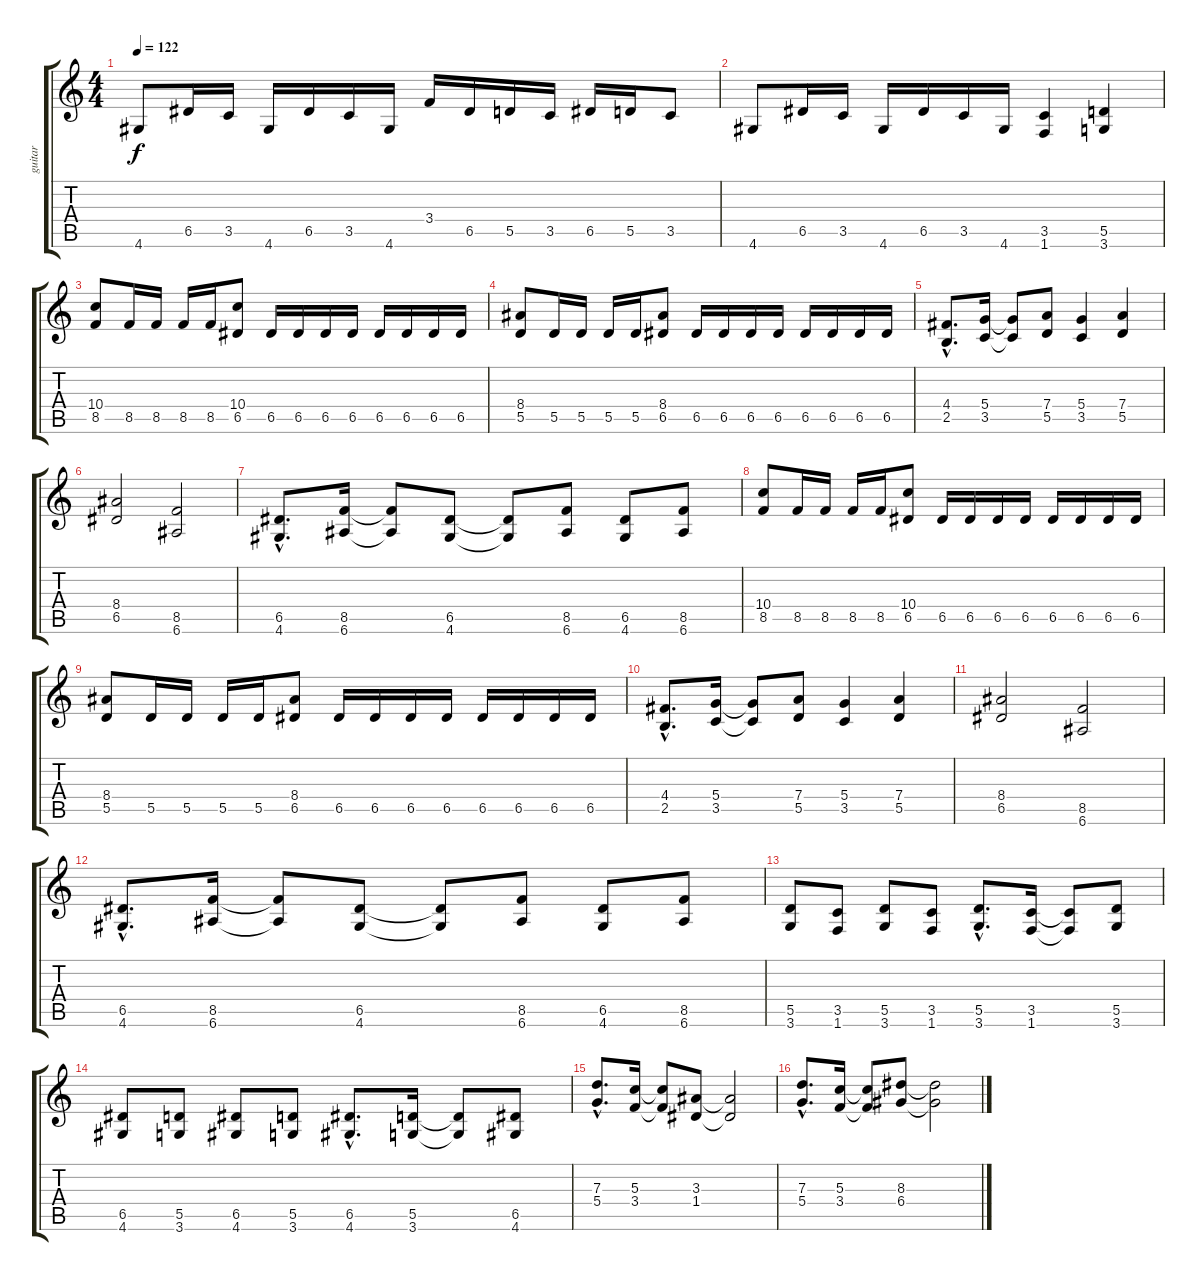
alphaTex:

\track ("guitar" "guitar") {instrument overdrivenguitar}
\staff {score tabs}
\tuning (E4 B3 G3 D3 A2 E2) {hide}
\ts (4 4)
\tempo 122
\clef g2
\ks c
4.6.8{dy f balance 16} 6.5.16 3.5.16 4.6.16 6.5.16 3.5.16 4.6.16 3.4.16 6.5.16 5.5.16 3.5.16 6.5.16 5.5.16 3.5.8 |
4.6.8{balance 8} 6.5.16 3.5.16 4.6.16 6.5.16 3.5.16 4.6.16 (3.5 1.6).4 (5.5 3.6).4 |
(10.4 8.5).8 8.5.16 8.5.16 8.5.16 8.5.16 (10.4 6.5).8 6.5.16 6.5.16 6.5.16 6.5.16 6.5.16 6.5.16 6.5.16 6.5.16 |
(8.4 5.5).8 5.5.16 5.5.16 5.5.16 5.5.16 (8.4 6.5).8 6.5.16 6.5.16 6.5.16 6.5.16 6.5.16 6.5.16 6.5.16 6.5.16 |
(4.4{hac} 2.5{hac}).8{d} (5.4 3.5).16 (5.4{t} 3.5{t}).8 (7.4 5.5).8 (5.4 3.5).4 (7.4 5.5).4 |
(8.4 6.5).2 (8.5 6.6).2 |
(6.5{hac} 4.6{hac}).8{d} (8.5 6.6).16 (8.5{t} 6.6{t}).8 (6.5 4.6).8 (6.5{t} 4.6{t}).8 (8.5 6.6).8 (6.5 4.6).8 (8.5 6.6).8 |
(10.4 8.5).8 8.5.16 8.5.16 8.5.16 8.5.16 (10.4 6.5).8 6.5.16 6.5.16 6.5.16 6.5.16 6.5.16 6.5.16 6.5.16 6.5.16 |
(8.4 5.5).8 5.5.16 5.5.16 5.5.16 5.5.16 (8.4 6.5).8 6.5.16 6.5.16 6.5.16 6.5.16 6.5.16 6.5.16 6.5.16 6.5.16 |
(4.4{hac} 2.5{hac}).8{d} (5.4 3.5).16 (5.4{t} 3.5{t}).8 (7.4 5.5).8 (5.4 3.5).4 (7.4 5.5).4 |
(8.4 6.5).2 (8.5 6.6).2 |
(6.5{hac} 4.6{hac}).8{d} (8.5 6.6).16 (8.5{t} 6.6{t}).8 (6.5 4.6).8 (6.5{t} 4.6{t}).8 (8.5 6.6).8 (6.5 4.6).8 (8.5 6.6).8 |
(5.5 3.6).8 (3.5 1.6).8 (5.5 3.6).8 (3.5 1.6).8 (5.5{hac} 3.6{hac}).8{d} (3.5 1.6).16 (3.5{t} 1.6{t}).8 (5.5 3.6).8 |
(6.5 4.6).8 (5.5 3.6).8 (6.5 4.6).8 (5.5 3.6).8 (6.5{hac} 4.6{hac}).8{d} (5.5 3.6).16 (5.5{t} 3.6{t}).8 (6.5 4.6).8 |
(7.3{hac} 5.4{hac}).8{d} (5.3 3.4).16 (5.3{t} 3.4{t}).8 (3.3 1.4).8 (3.3{t} 1.4{t}).2 |
(7.3{hac} 5.4{hac}).8{d} (5.3 3.4).16 (5.3{t} 3.4{t}).8 (8.3 6.4).8 (8.3{t} 6.4{t}).2
